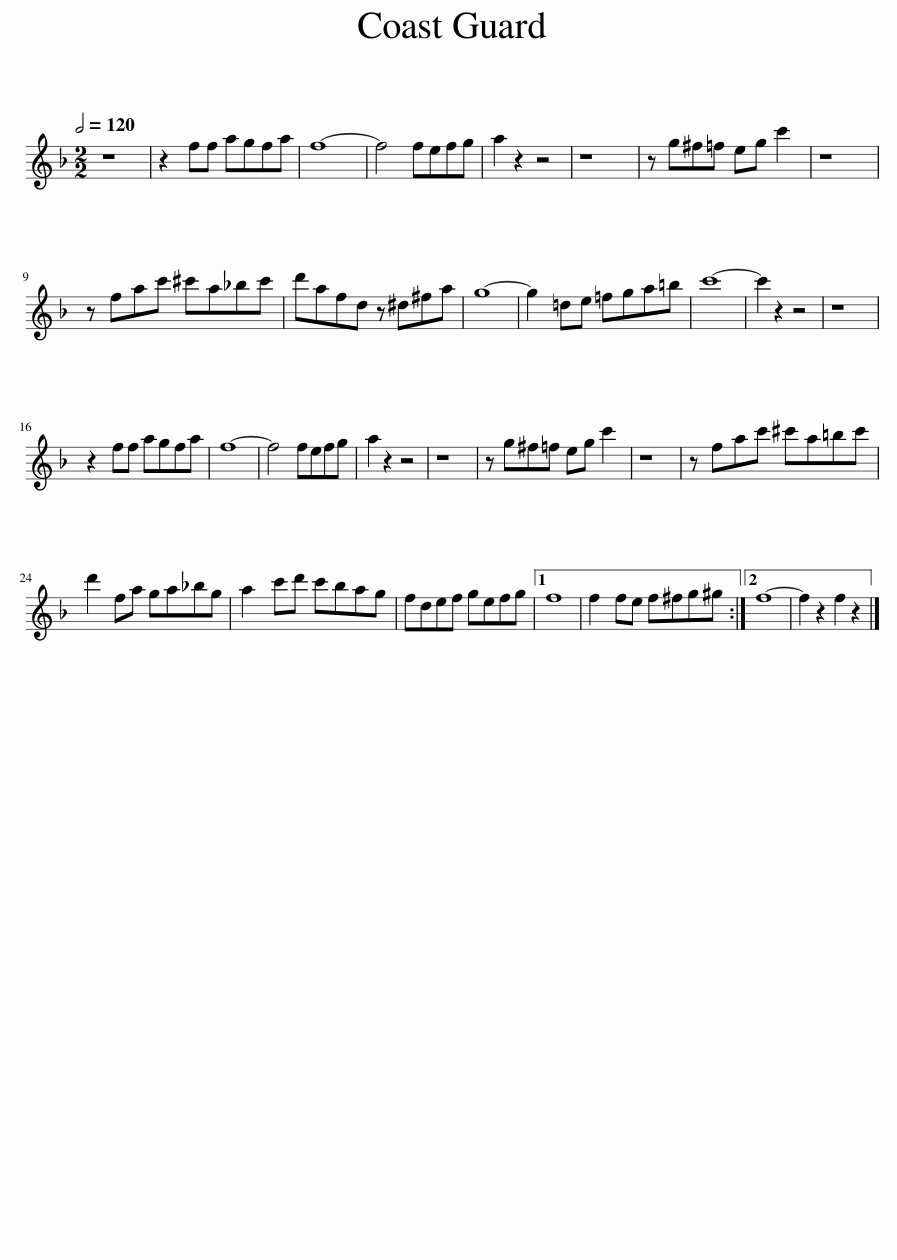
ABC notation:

X:1
L:1/8
Q:1/2=120
M:2/2
I:linebreak $
K:F
V:1 treble
V:1
 z8 | z2 ff agfa | f8- | f4 fefg | a2 z2 z4 | %5
 z8 | z g^f=f eg c'2 | z8 |$ z fac' ^c'a_bc' | d'afd z ^d^fa | %10
 g8- | g2 =de =fga=b | c'8- | c'2 z2 z4 | z8 |$ %15
 z2 ff agfa | f8- | f4 fefg | a2 z2 z4 | z8 | %20
 z g^f=f eg c'2 | z8 | z fac' ^c'a=bc' |$ d'2 fa ga_bg | a2 c'd' c'bag | %25
 fdef gefg |1 f8 | f2 fe f^fg^g :|2 f8- | f2 z2 f2 z2 |] %30
